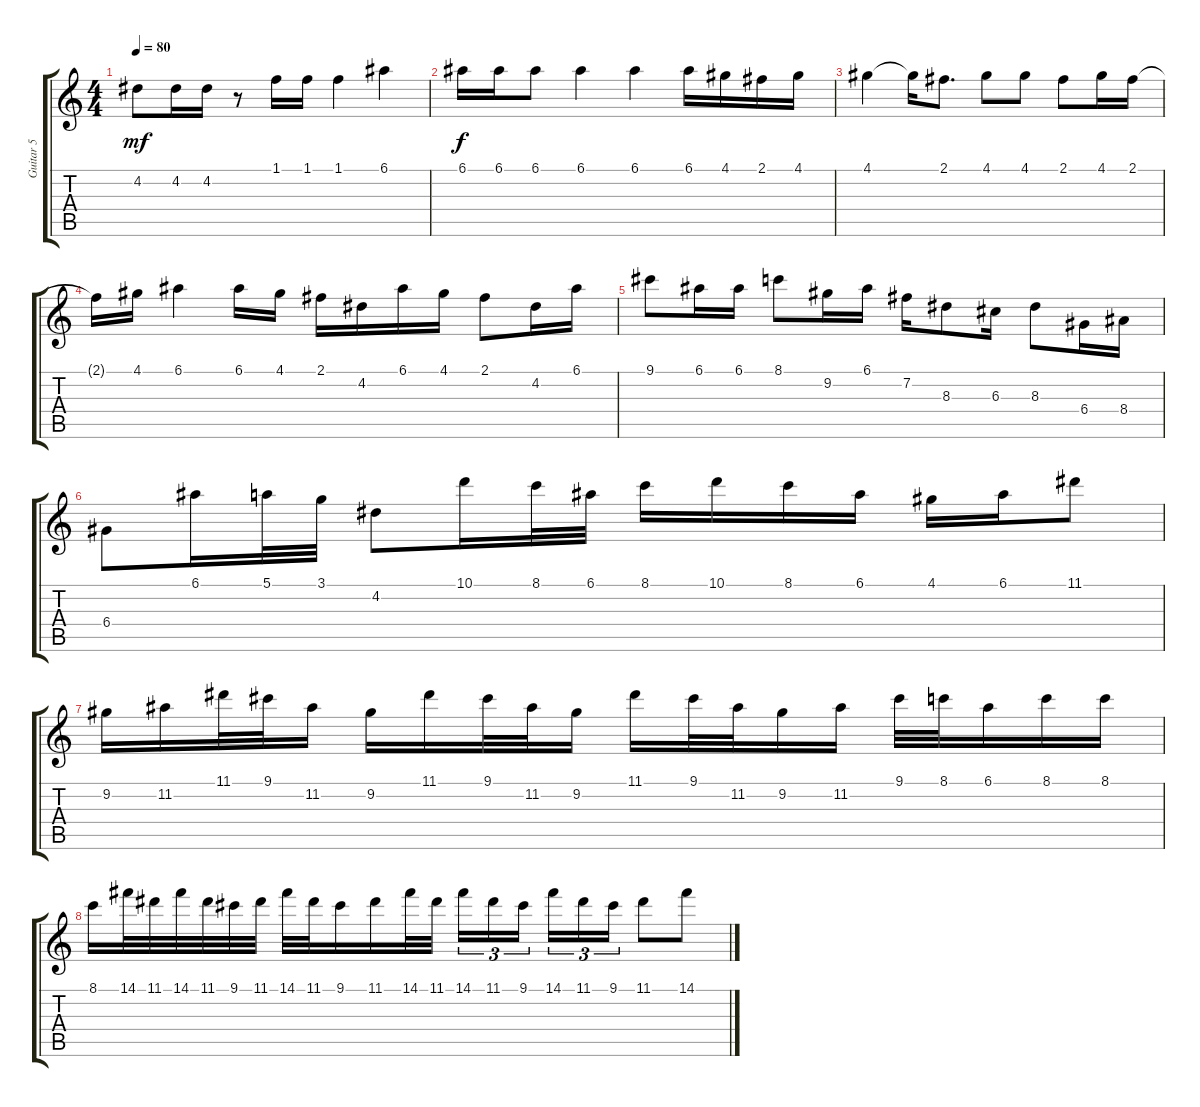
\track ("Guitar 5" "Guitar 5") {instrument distortionguitar}
\staff {score tabs}
\tuning (E4 B3 G3 D3 A2 E2) {hide}
\ts (4 4)
\tempo 80
\clef g2
\ks c
4.2.8{dy mf} 4.2.16 4.2.16 r.8 1.1.16 1.1.16 1.1.4 6.1.4 |
6.1.16{dy f} 6.1.16 6.1.8 6.1.4 6.1.4 6.1.16 4.1.16 2.1.16 4.1.16 |
4.1.4 4.1{t}.16 2.1.8{d} 4.1.8 4.1.8 2.1.8 4.1.16 2.1.16 |
2.1{t}.16 4.1.16 6.1.4 6.1.16 4.1.16 2.1.16 4.2.16 6.1.16 4.1.16 2.1.8 4.2.16 6.1.16 |
9.1.8 6.1.16 6.1.16 8.1.8 9.2.16 6.1.16 7.2.16 8.3.8 6.3.16 8.3.8 6.4.16 8.4.16 |
6.4.8 6.1.16 5.1.32 3.1.32 4.2.8 10.1.16 8.1.32 6.1.32 8.1.16 10.1.16 8.1.16 6.1.16 4.1.16 6.1.16 11.1.8 |
9.2.16 11.2.16 11.1.32 9.1.32 11.2.16 9.2.16 11.1.16 9.1.32 11.2.32 9.2.16 11.1.16 9.1.32 11.2.32 9.2.16 11.2.16 9.1.32 8.1.32 6.1.16 8.1.16 8.1.16 |
8.1.16 14.1.32 11.1.32 14.1.32 11.1.32 9.1.32 11.1.32 14.1.32 11.1.32 9.1.16 11.1.16 14.1.32 11.1.32 14.1.16{tu (3 2)} 11.1.16{tu (3 2)} 9.1.16{tu (3 2)} 14.1.16{tu (3 2)} 11.1.16{tu (3 2)} 9.1.16{tu (3 2)} 11.1.8 14.1.8
